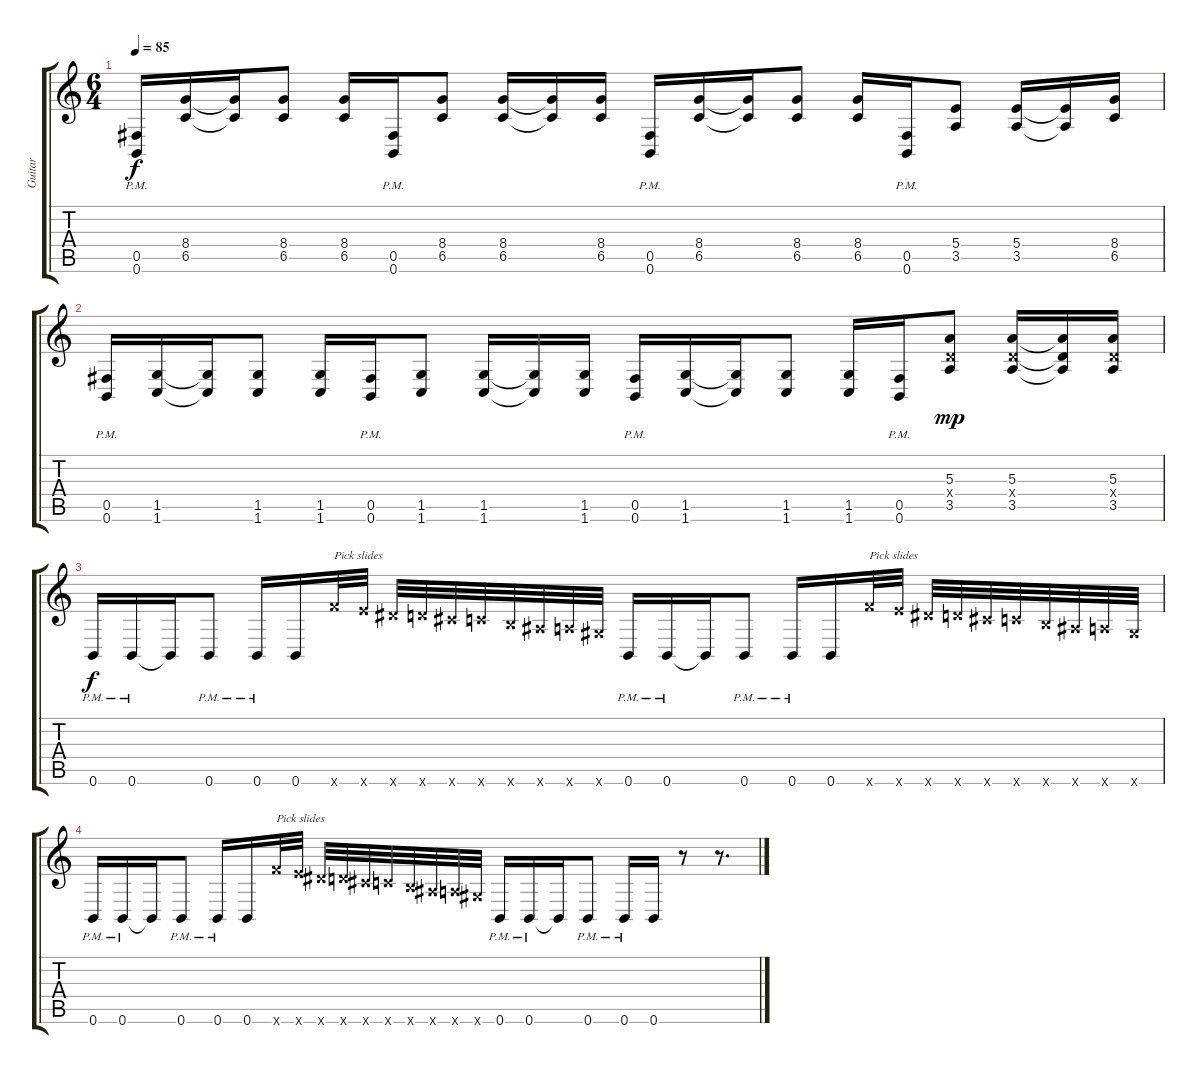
\track ("Guitar" "Guitar") {instrument overdrivenguitar}
\staff {score tabs}
\tuning (Db4 Ab3 E3 B2 Gb2 B1) {hide}
\ts (6 4)
\section ("" "")
\tempo 85
\clef g2
\ks c
(0.5{pm} 0.6{pm}).16{dy f} (8.4 6.5).16 (8.4{t} 6.5{t}).16 (8.4 6.5).8 (8.4 6.5).16 (0.5{pm} 0.6{pm}).16 (8.4 6.5).8 (8.4 6.5).16 (8.4{t} 6.5{t}).16 (8.4 6.5).16 (0.5{pm} 0.6{pm}).16 (8.4 6.5).16 (8.4{t} 6.5{t}).16 (8.4 6.5).8 (8.4 6.5).16 (0.5{pm} 0.6{pm}).16 (5.4 3.5).8 (5.4 3.5).16 (5.4{t} 3.5{t}).16 (8.4 6.5).16 |
(0.5{pm} 0.6{pm}).16 (1.5 1.6).16 (1.5{t} 1.6{t}).16 (1.5 1.6).8 (1.5 1.6).16 (0.5{pm} 0.6{pm}).16 (1.5 1.6).8 (1.5 1.6).16 (1.5{t} 1.6{t}).16 (1.5 1.6).16 (0.5{pm} 0.6{pm}).16 (1.5 1.6).16 (1.5{t} 1.6{t}).16 (1.5 1.6).8 (1.5 1.6).16 (0.5{pm} 0.6{pm}).16 (5.3 3.4{x} 3.5).8{dy mp} (5.3 3.4{x} 3.5).16 (5.3{t} 3.4{t} 3.5{t}).16 (5.3 3.4{x} 3.5).16 |
0.6{pm}.16{dy f} 0.6{pm}.16 0.6{t}.16 0.6{pm}.8 0.6{pm}.16 0.6.16 18.6{x}.32{txt "Pick slides"} 17.6{x}.32 16.6{x}.32 15.6{x}.32 14.6{x}.32 13.6{x}.32 12.6{x}.32 11.6{x}.32 10.6{x}.32 9.6{x}.32 0.6{pm}.16 0.6{pm}.16 0.6{t}.16 0.6{pm}.8 0.6{pm}.16 0.6.16 18.6{x}.32{txt "Pick slides"} 17.6{x}.32 16.6{x}.32 15.6{x}.32 14.6{x}.32 13.6{x}.32 12.6{x}.32 11.6{x}.32 10.6{x}.32 9.6{x}.32 |
0.6{pm}.16 0.6{pm}.16 0.6{t}.16 0.6{pm}.8 0.6{pm}.16 0.6.16 18.6{x}.32{txt "Pick slides"} 17.6{x}.32 16.6{x}.32 15.6{x}.32 14.6{x}.32 13.6{x}.32 12.6{x}.32 11.6{x}.32 10.6{x}.32 9.6{x}.32 0.6{pm}.16 0.6{pm}.16 0.6{t}.16 0.6{pm}.8 0.6{pm}.16 0.6.16 r.8 r.8{d}
